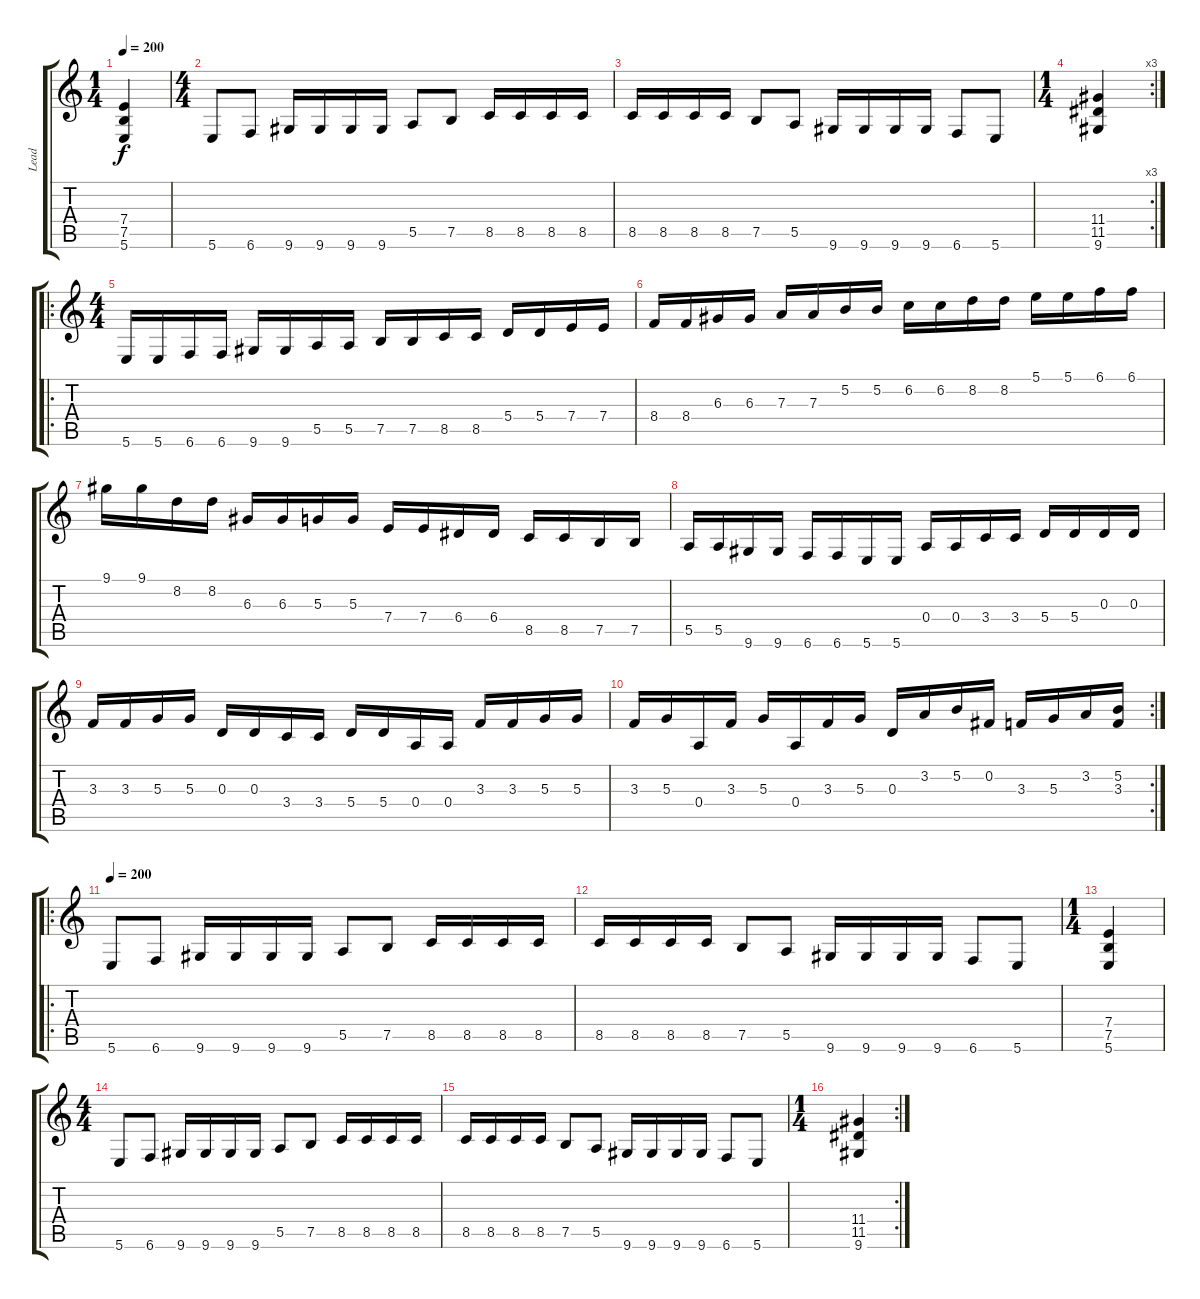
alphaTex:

\track ("Lead" "Lead") {instrument distortionguitar}
\staff {score tabs}
\tuning (B3 Gb3 D3 A2 E2 B1) {hide}
\ts (1 4)
\tempo 200
\clef g2
\ks c
(7.4 7.5 5.6).4{dy f} |
\ts (4 4)
5.6.8 6.6.8 9.6.16 9.6.16 9.6.16 9.6.16 5.5.8 7.5.8 8.5.16 8.5.16 8.5.16 8.5.16 |
8.5.16 8.5.16 8.5.16 8.5.16 7.5.8 5.5.8 9.6.16 9.6.16 9.6.16 9.6.16 6.6.8 5.6.8 |
\rc 3
\ts (1 4)
(11.4 11.5 9.6).4 |
\ro
\ts (4 4)
5.6.16 5.6.16 6.6.16 6.6.16 9.6.16 9.6.16 5.5.16 5.5.16 7.5.16 7.5.16 8.5.16 8.5.16 5.4.16 5.4.16 7.4.16 7.4.16 |
8.4.16 8.4.16 6.3.16 6.3.16 7.3.16 7.3.16 5.2.16 5.2.16 6.2.16 6.2.16 8.2.16 8.2.16 5.1.16 5.1.16 6.1.16 6.1.16 |
9.1.16 9.1.16 8.2.16 8.2.16 6.3.16 6.3.16 5.3.16 5.3.16 7.4.16 7.4.16 6.4.16 6.4.16 8.5.16 8.5.16 7.5.16 7.5.16 |
5.5.16 5.5.16 9.6.16 9.6.16 6.6.16 6.6.16 5.6.16 5.6.16 0.4.16 0.4.16 3.4.16 3.4.16 5.4.16 5.4.16 0.3.16 0.3.16 |
3.3.16 3.3.16 5.3.16 5.3.16 0.3.16 0.3.16 3.4.16 3.4.16 5.4.16 5.4.16 0.4.16 0.4.16 3.3.16 3.3.16 5.3.16 5.3.16 |
\rc 2
3.3.16 5.3.16 0.4.16 3.3.16 5.3.16 0.4.16 3.3.16 5.3.16 0.3.16 3.2.16 5.2.16 0.2.16 3.3.16 5.3.16 3.2.16 (5.2 3.3).16 |
\ro
\tempo 200
5.6.8 6.6.8 9.6.16 9.6.16 9.6.16 9.6.16 5.5.8 7.5.8 8.5.16 8.5.16 8.5.16 8.5.16 |
8.5.16 8.5.16 8.5.16 8.5.16 7.5.8 5.5.8 9.6.16 9.6.16 9.6.16 9.6.16 6.6.8 5.6.8 |
\ts (1 4)
(7.4 7.5 5.6).4 |
\ts (4 4)
5.6.8 6.6.8 9.6.16 9.6.16 9.6.16 9.6.16 5.5.8 7.5.8 8.5.16 8.5.16 8.5.16 8.5.16 |
8.5.16 8.5.16 8.5.16 8.5.16 7.5.8 5.5.8 9.6.16 9.6.16 9.6.16 9.6.16 6.6.8 5.6.8 |
\rc 2
\ts (1 4)
(11.4 11.5 9.6).4
